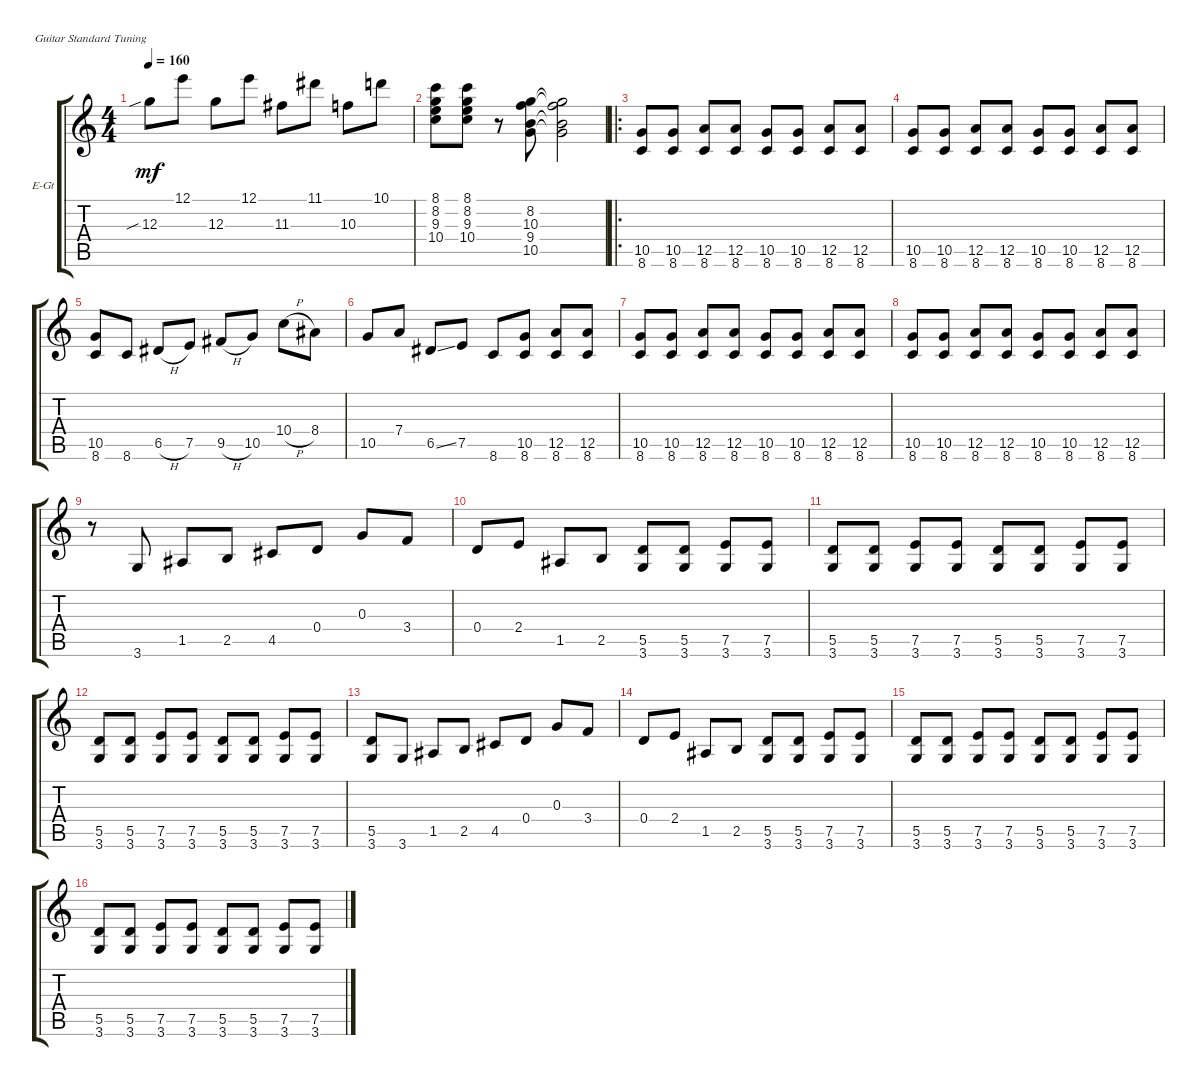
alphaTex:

\defaultSystemsLayout 4
\bracketExtendMode groupsimilarinstruments
\firstSystemTrackNameOrientation horizontal
\otherSystemsTrackNameOrientation horizontal
\track ("Electric Guitar" "E-Gt") {instrument electricguitarclean}
\staff {score tabs}
\tuning (E4 B3 G3 D3 A2 E2)
\ts (4 4)
\tempo 160
\clef g2
\ks c
12.3{sib}.8{dy mf instrument electricguitarclean} 12.1.8 12.3.8 12.1.8 11.3.8 11.1.8 10.3.8 10.1.8 |
(8.1 8.2 9.3 10.4).8 (10.4 9.3 8.2 8.1).8 r.8 (10.5 9.4 10.3 8.2).8 (8.2{t} 10.3{t} 9.4{t} 10.5{t}).2 |
\ro
(8.6 10.5).8 (8.6 10.5).8 (8.6 12.5).8 (8.6 12.5).8 (8.6 10.5).8 (8.6 10.5).8 (8.6 12.5).8 (8.6 12.5).8 |
(8.6 10.5).8 (8.6 10.5).8 (8.6 12.5).8 (8.6 12.5).8 (8.6 10.5).8 (8.6 10.5).8 (8.6 12.5).8 (8.6 12.5).8 |
(8.6 10.5).8 8.6.8 6.5{h}.8 7.5.8 9.5{h}.8 10.5.8 10.4{h}.8 8.4.8 |
10.5.8 7.4.8 6.5{ss}.8 7.5.8 8.6.8 (8.6 10.5).8 (8.6 12.5).8 (8.6 12.5).8 |
(8.6 10.5).8 (8.6 10.5).8 (8.6 12.5).8 (8.6 12.5).8 (8.6 10.5).8 (8.6 10.5).8 (8.6 12.5).8 (8.6 12.5).8 |
(8.6 10.5).8 (8.6 10.5).8 (8.6 12.5).8 (8.6 12.5).8 (8.6 10.5).8 (8.6 10.5).8 (8.6 12.5).8 (8.6 12.5).8 |
r.8 3.6.8 1.5.8 2.5.8 4.5.8 0.4.8 0.3.8 3.4.8 |
0.4.8 2.4.8 1.5.8 2.5.8 (3.6 5.5).8 (5.5 3.6).8 (3.6 7.5).8 (3.6 7.5).8 |
(3.6 5.5).8 (5.5 3.6).8 (3.6 7.5).8 (3.6 7.5).8 (3.6 5.5).8 (5.5 3.6).8 (3.6 7.5).8 (3.6 7.5).8 |
(3.6 5.5).8 (5.5 3.6).8 (3.6 7.5).8 (3.6 7.5).8 (3.6 5.5).8 (5.5 3.6).8 (3.6 7.5).8 (3.6 7.5).8 |
(3.6 5.5).8 3.6.8 1.5.8 2.5.8 4.5.8 0.4.8 0.3.8 3.4.8 |
0.4.8 2.4.8 1.5.8 2.5.8 (3.6 5.5).8 (5.5 3.6).8 (3.6 7.5).8 (3.6 7.5).8 |
(3.6 5.5).8 (5.5 3.6).8 (3.6 7.5).8 (3.6 7.5).8 (3.6 5.5).8 (5.5 3.6).8 (3.6 7.5).8 (3.6 7.5).8 |
(3.6 5.5).8 (5.5 3.6).8 (3.6 7.5).8 (3.6 7.5).8 (3.6 5.5).8 (5.5 3.6).8 (3.6 7.5).8 (3.6 7.5).8
